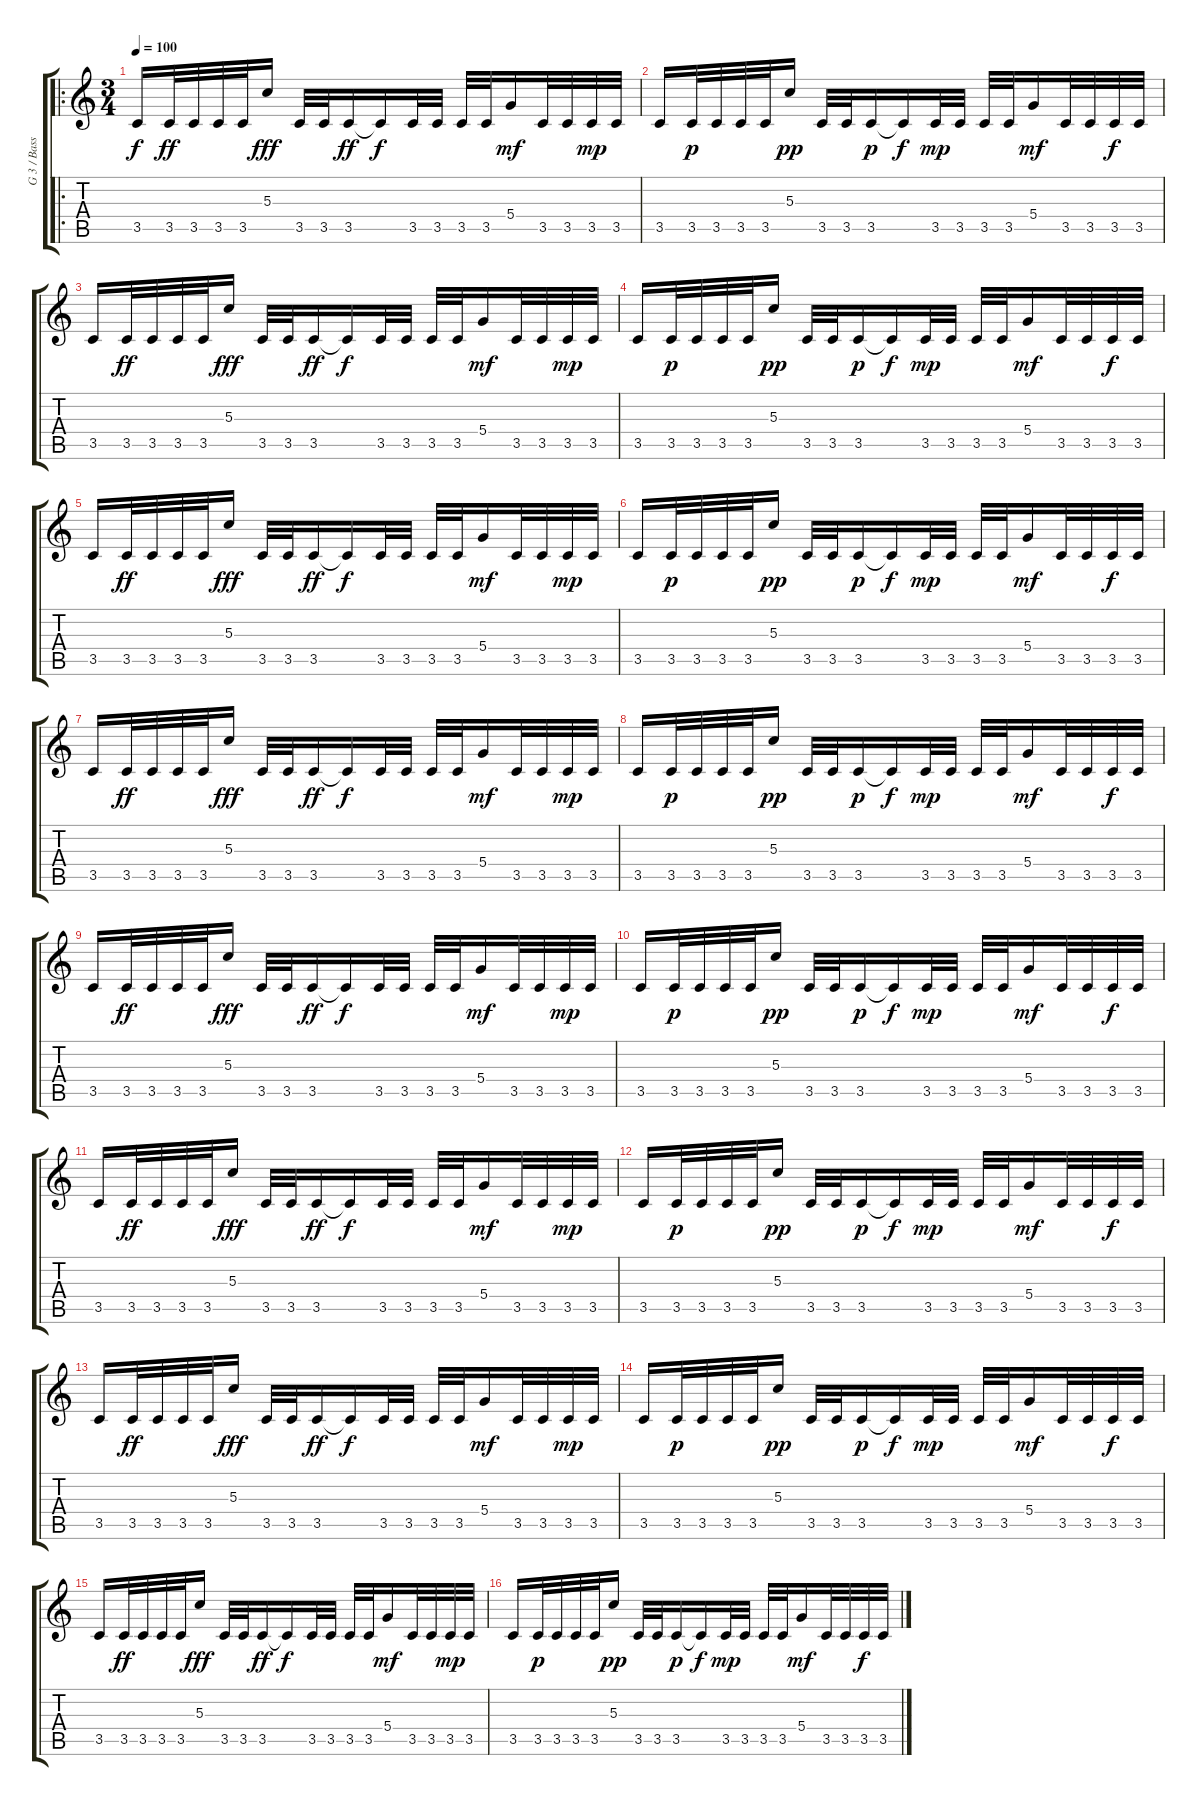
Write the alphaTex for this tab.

\track ("G 3 / Bass" "G 3 / Bass") {instrument distortionguitar}
\staff {score tabs}
\tuning (E4 B3 G3 D3 A2 E2) {hide}
\ro
\ts (3 4)
\tempo 100
\clef g2
\ks c
3.5.16{dy f balance 0 instrument distortionguitar} 3.5.32{dy ff} 3.5.32 3.5.32 3.5.32 5.3.16{dy fff} 3.5.32 3.5.32 3.5.16{dy ff} 3.5{t}.16{dy f} 3.5.32 3.5.32 3.5.32 3.5.32 5.4.16{dy mf} 3.5.32 3.5.32 3.5.32{dy mp} 3.5.32 |
3.5.16 3.5.32{dy p} 3.5.32 3.5.32 3.5.32 5.3.16{dy pp} 3.5.32 3.5.32 3.5.16{dy p} 3.5{t}.16{dy f} 3.5.32{dy mp} 3.5.32 3.5.32 3.5.32 5.4.16{dy mf} 3.5.32 3.5.32 3.5.32{dy f} 3.5.32 |
3.5.16 3.5.32{dy ff} 3.5.32 3.5.32 3.5.32 5.3.16{dy fff} 3.5.32 3.5.32 3.5.16{dy ff} 3.5{t}.16{dy f} 3.5.32 3.5.32 3.5.32 3.5.32 5.4.16{dy mf} 3.5.32 3.5.32 3.5.32{dy mp} 3.5.32 |
3.5.16 3.5.32{dy p} 3.5.32 3.5.32 3.5.32 5.3.16{dy pp} 3.5.32 3.5.32 3.5.16{dy p} 3.5{t}.16{dy f} 3.5.32{dy mp} 3.5.32 3.5.32 3.5.32 5.4.16{dy mf} 3.5.32 3.5.32 3.5.32{dy f} 3.5.32 |
3.5.16 3.5.32{dy ff} 3.5.32 3.5.32 3.5.32 5.3.16{dy fff} 3.5.32 3.5.32 3.5.16{dy ff} 3.5{t}.16{dy f} 3.5.32 3.5.32 3.5.32 3.5.32 5.4.16{dy mf} 3.5.32 3.5.32 3.5.32{dy mp} 3.5.32 |
3.5.16 3.5.32{dy p} 3.5.32 3.5.32 3.5.32 5.3.16{dy pp} 3.5.32 3.5.32 3.5.16{dy p} 3.5{t}.16{dy f} 3.5.32{dy mp} 3.5.32 3.5.32 3.5.32 5.4.16{dy mf} 3.5.32 3.5.32 3.5.32{dy f} 3.5.32 |
3.5.16 3.5.32{dy ff} 3.5.32 3.5.32 3.5.32 5.3.16{dy fff} 3.5.32 3.5.32 3.5.16{dy ff} 3.5{t}.16{dy f} 3.5.32 3.5.32 3.5.32 3.5.32 5.4.16{dy mf} 3.5.32 3.5.32 3.5.32{dy mp} 3.5.32 |
3.5.16 3.5.32{dy p} 3.5.32 3.5.32 3.5.32 5.3.16{dy pp} 3.5.32 3.5.32 3.5.16{dy p} 3.5{t}.16{dy f} 3.5.32{dy mp} 3.5.32 3.5.32 3.5.32 5.4.16{dy mf} 3.5.32 3.5.32 3.5.32{dy f} 3.5.32 |
3.5.16 3.5.32{dy ff} 3.5.32 3.5.32 3.5.32 5.3.16{dy fff} 3.5.32 3.5.32 3.5.16{dy ff} 3.5{t}.16{dy f} 3.5.32 3.5.32 3.5.32 3.5.32 5.4.16{dy mf} 3.5.32 3.5.32 3.5.32{dy mp} 3.5.32 |
3.5.16 3.5.32{dy p} 3.5.32 3.5.32 3.5.32 5.3.16{dy pp} 3.5.32 3.5.32 3.5.16{dy p} 3.5{t}.16{dy f} 3.5.32{dy mp} 3.5.32 3.5.32 3.5.32 5.4.16{dy mf} 3.5.32 3.5.32 3.5.32{dy f} 3.5.32 |
3.5.16 3.5.32{dy ff} 3.5.32 3.5.32 3.5.32 5.3.16{dy fff} 3.5.32 3.5.32 3.5.16{dy ff} 3.5{t}.16{dy f} 3.5.32 3.5.32 3.5.32 3.5.32 5.4.16{dy mf} 3.5.32 3.5.32 3.5.32{dy mp} 3.5.32 |
3.5.16 3.5.32{dy p} 3.5.32 3.5.32 3.5.32 5.3.16{dy pp} 3.5.32 3.5.32 3.5.16{dy p} 3.5{t}.16{dy f} 3.5.32{dy mp} 3.5.32 3.5.32 3.5.32 5.4.16{dy mf} 3.5.32 3.5.32 3.5.32{dy f} 3.5.32 |
3.5.16 3.5.32{dy ff} 3.5.32 3.5.32 3.5.32 5.3.16{dy fff} 3.5.32 3.5.32 3.5.16{dy ff} 3.5{t}.16{dy f} 3.5.32 3.5.32 3.5.32 3.5.32 5.4.16{dy mf} 3.5.32 3.5.32 3.5.32{dy mp} 3.5.32 |
3.5.16 3.5.32{dy p} 3.5.32 3.5.32 3.5.32 5.3.16{dy pp} 3.5.32 3.5.32 3.5.16{dy p} 3.5{t}.16{dy f} 3.5.32{dy mp} 3.5.32 3.5.32 3.5.32 5.4.16{dy mf} 3.5.32 3.5.32 3.5.32{dy f} 3.5.32 |
3.5.16 3.5.32{dy ff} 3.5.32 3.5.32 3.5.32 5.3.16{dy fff} 3.5.32 3.5.32 3.5.16{dy ff} 3.5{t}.16{dy f} 3.5.32 3.5.32 3.5.32 3.5.32 5.4.16{dy mf} 3.5.32 3.5.32 3.5.32{dy mp} 3.5.32 |
3.5.16 3.5.32{dy p} 3.5.32 3.5.32 3.5.32 5.3.16{dy pp} 3.5.32 3.5.32 3.5.16{dy p} 3.5{t}.16{dy f} 3.5.32{dy mp} 3.5.32 3.5.32 3.5.32 5.4.16{dy mf} 3.5.32 3.5.32 3.5.32{dy f} 3.5.32
